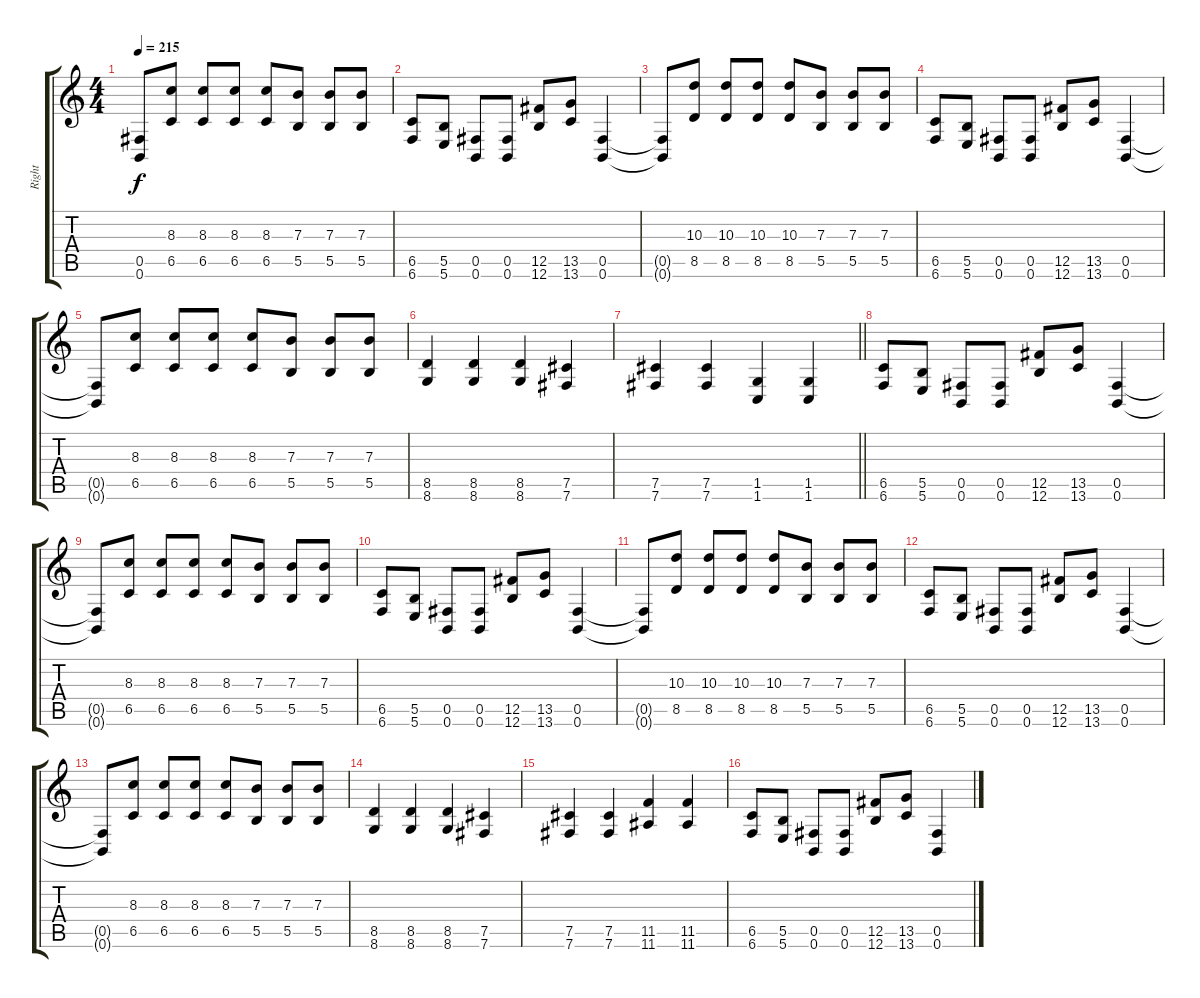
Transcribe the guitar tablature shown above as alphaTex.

\track ("Right" "Right") {instrument distortionguitar}
\staff {score tabs}
\tuning (Db4 Ab3 E3 B2 Gb2 B1) {hide}
\ts (4 4)
\tempo 215
\clef g2
\ks c
(0.5{t} 0.6{t}).8{dy f} (8.3 6.5).8 (8.3 6.5).8 (8.3 6.5).8 (8.3 6.5).8 (7.3 5.5).8 (7.3 5.5).8 (7.3 5.5).8 |
(6.5 6.6).8 (5.5 5.6).8 (0.5 0.6).8 (0.5 0.6).8 (12.5 12.6).8 (13.5 13.6).8 (0.5 0.6).4 |
(0.5{t} 0.6{t}).8 (10.3 8.5).8 (10.3 8.5).8 (10.3 8.5).8 (10.3 8.5).8 (7.3 5.5).8 (7.3 5.5).8 (7.3 5.5).8 |
(6.5 6.6).8 (5.5 5.6).8 (0.5 0.6).8 (0.5 0.6).8 (12.5 12.6).8 (13.5 13.6).8 (0.5 0.6).4 |
(0.5{t} 0.6{t}).8 (8.3 6.5).8 (8.3 6.5).8 (8.3 6.5).8 (8.3 6.5).8 (7.3 5.5).8 (7.3 5.5).8 (7.3 5.5).8 |
(8.5 8.6).4 (8.5 8.6).4 (8.5 8.6).4 (7.5 7.6).4 |
\barLineRight lightlight
(7.5 7.6).4 (7.5 7.6).4 (1.5 1.6).4 (1.5 1.6).4 |
(6.5 6.6).8 (5.5 5.6).8 (0.5 0.6).8 (0.5 0.6).8 (12.5 12.6).8 (13.5 13.6).8 (0.5 0.6).4 |
(0.5{t} 0.6{t}).8 (8.3 6.5).8 (8.3 6.5).8 (8.3 6.5).8 (8.3 6.5).8 (7.3 5.5).8 (7.3 5.5).8 (7.3 5.5).8 |
(6.5 6.6).8 (5.5 5.6).8 (0.5 0.6).8 (0.5 0.6).8 (12.5 12.6).8 (13.5 13.6).8 (0.5 0.6).4 |
(0.5{t} 0.6{t}).8 (10.3 8.5).8 (10.3 8.5).8 (10.3 8.5).8 (10.3 8.5).8 (7.3 5.5).8 (7.3 5.5).8 (7.3 5.5).8 |
(6.5 6.6).8 (5.5 5.6).8 (0.5 0.6).8 (0.5 0.6).8 (12.5 12.6).8 (13.5 13.6).8 (0.5 0.6).4 |
(0.5{t} 0.6{t}).8 (8.3 6.5).8 (8.3 6.5).8 (8.3 6.5).8 (8.3 6.5).8 (7.3 5.5).8 (7.3 5.5).8 (7.3 5.5).8 |
(8.5 8.6).4 (8.5 8.6).4 (8.5 8.6).4 (7.5 7.6).4 |
(7.5 7.6).4 (7.5 7.6).4 (11.5 11.6).4 (11.5 11.6).4 |
(6.5 6.6).8 (5.5 5.6).8 (0.5 0.6).8 (0.5 0.6).8 (12.5 12.6).8 (13.5 13.6).8 (0.5 0.6).4
